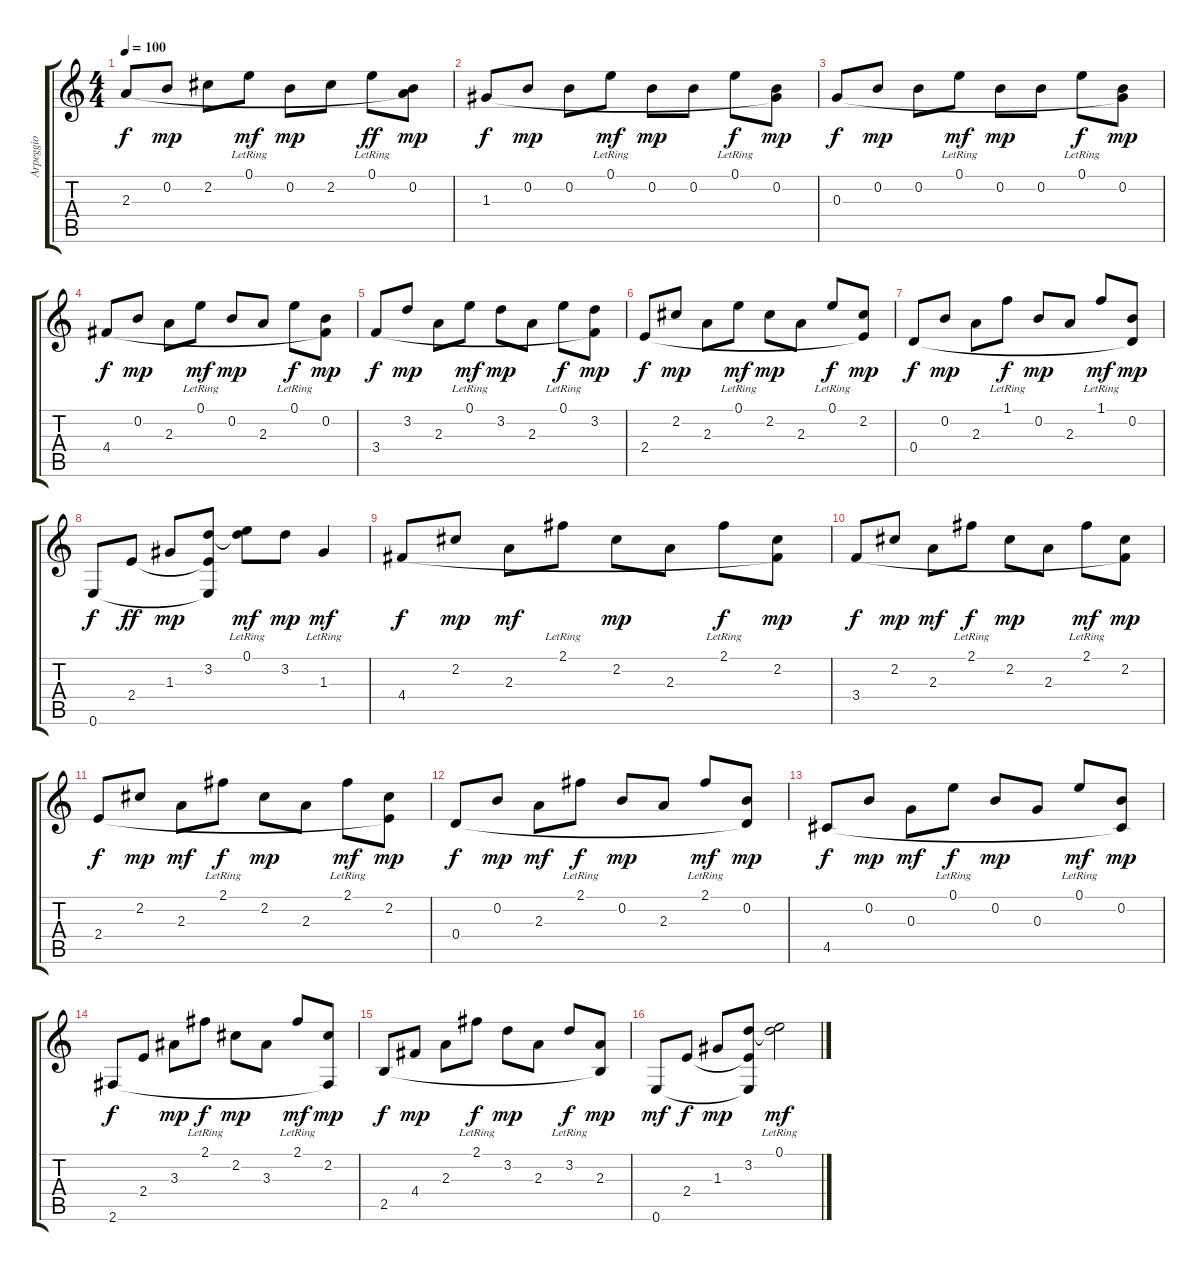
\track ("Arpeggio" "Arpeggio") {instrument acousticguitarnylon}
\staff {score tabs}
\tuning (E4 B3 G3 D3 A2 E2) {hide}
\ts (4 4)
\tempo 100
\clef g2
\ks c
2.3.8{dy f volume 12} 0.2.8{dy mp} 2.2.8 0.1{lr}.8{dy mf} 0.2.8{dy mp} 2.2.8 0.1{lr}.8{dy ff} (0.2 2.3{t}).8{dy mp} |
1.3.8{dy f} 0.2.8{dy mp} 0.2.8 0.1{lr}.8{dy mf} 0.2.8{dy mp} 0.2.8 0.1{lr}.8{dy f} (0.2 1.3{t}).8{dy mp} |
0.3.8{dy f} 0.2.8{dy mp} 0.2.8 0.1{lr}.8{dy mf} 0.2.8{dy mp} 0.2.8 0.1{lr}.8{dy f} (0.2 0.3{t}).8{dy mp} |
4.4.8{dy f} 0.2.8{dy mp} 2.3.8 0.1{lr}.8{dy mf} 0.2.8{dy mp} 2.3.8 0.1{lr}.8{dy f} (0.2 4.4{t}).8{dy mp} |
3.4.8{dy f} 3.2.8{dy mp} 2.3.8 0.1{lr}.8{dy mf} 3.2.8{dy mp} 2.3.8 0.1{lr}.8{dy f} (3.2 3.4{t}).8{dy mp} |
2.4.8{dy f} 2.2.8{dy mp} 2.3.8 0.1{lr}.8{dy mf} 2.2.8{dy mp} 2.3.8 0.1{lr}.8{dy f} (2.2 2.4{t}).8{dy mp} |
0.4.8{dy f} 0.2.8{dy mp} 2.3.8 1.1{lr}.8{dy f} 0.2.8{dy mp} 2.3.8 1.1{lr}.8{dy mf} (0.2 0.4{t}).8{dy mp} |
0.6.8{dy f volume 14} 2.4.8{dy ff} 1.3.8{dy mp} (3.2 2.4{t} 0.6{t}).8 (0.1{lr} 3.2{t}).8{dy mf} 3.2.8{dy mp} 1.3{lr}.4{dy mf} |
4.4.8{dy f volume 12} 2.2.8{dy mp} 2.3.8{dy mf} 2.1{lr}.8 2.2.8{dy mp} 2.3.8 2.1{lr}.8{dy f} (2.2 4.4{t}).8{dy mp} |
3.4.8{dy f} 2.2.8{dy mp} 2.3.8{dy mf} 2.1{lr}.8{dy f} 2.2.8{dy mp} 2.3.8 2.1{lr}.8{dy mf} (2.2 3.4{t}).8{dy mp} |
2.4.8{dy f} 2.2.8{dy mp} 2.3.8{dy mf} 2.1{lr}.8{dy f} 2.2.8{dy mp} 2.3.8 2.1{lr}.8{dy mf} (2.2 2.4{t}).8{dy mp} |
0.4.8{dy f} 0.2.8{dy mp} 2.3.8{dy mf} 2.1{lr}.8{dy f} 0.2.8{dy mp} 2.3.8 2.1{lr}.8{dy mf} (0.2 0.4{t}).8{dy mp} |
4.5.8{dy f} 0.2.8{dy mp} 0.3.8{dy mf} 0.1{lr}.8{dy f} 0.2.8{dy mp} 0.3.8 0.1{lr}.8{dy mf} (0.2 4.5{t}).8{dy mp} |
2.6.8{dy f} 2.4.8 3.3.8{dy mp} 2.1{lr}.8{dy f} 2.2.8{dy mp} 3.3.8 2.1{lr}.8{dy mf} (2.2 2.6{t}).8{dy mp} |
2.5.8{dy f} 4.4.8{dy mp} 2.3.8 2.1{lr}.8{dy f} 3.2.8{dy mp} 2.3.8 3.2{lr}.8{dy f} (2.3 2.5{t}).8{dy mp} |
0.6.8{dy mf volume 14} 2.4.8{dy f} 1.3.8{dy mp} (3.2 2.4{t} 0.6{t}).8 (0.1{lr} 3.2{t}).2{dy mf}
